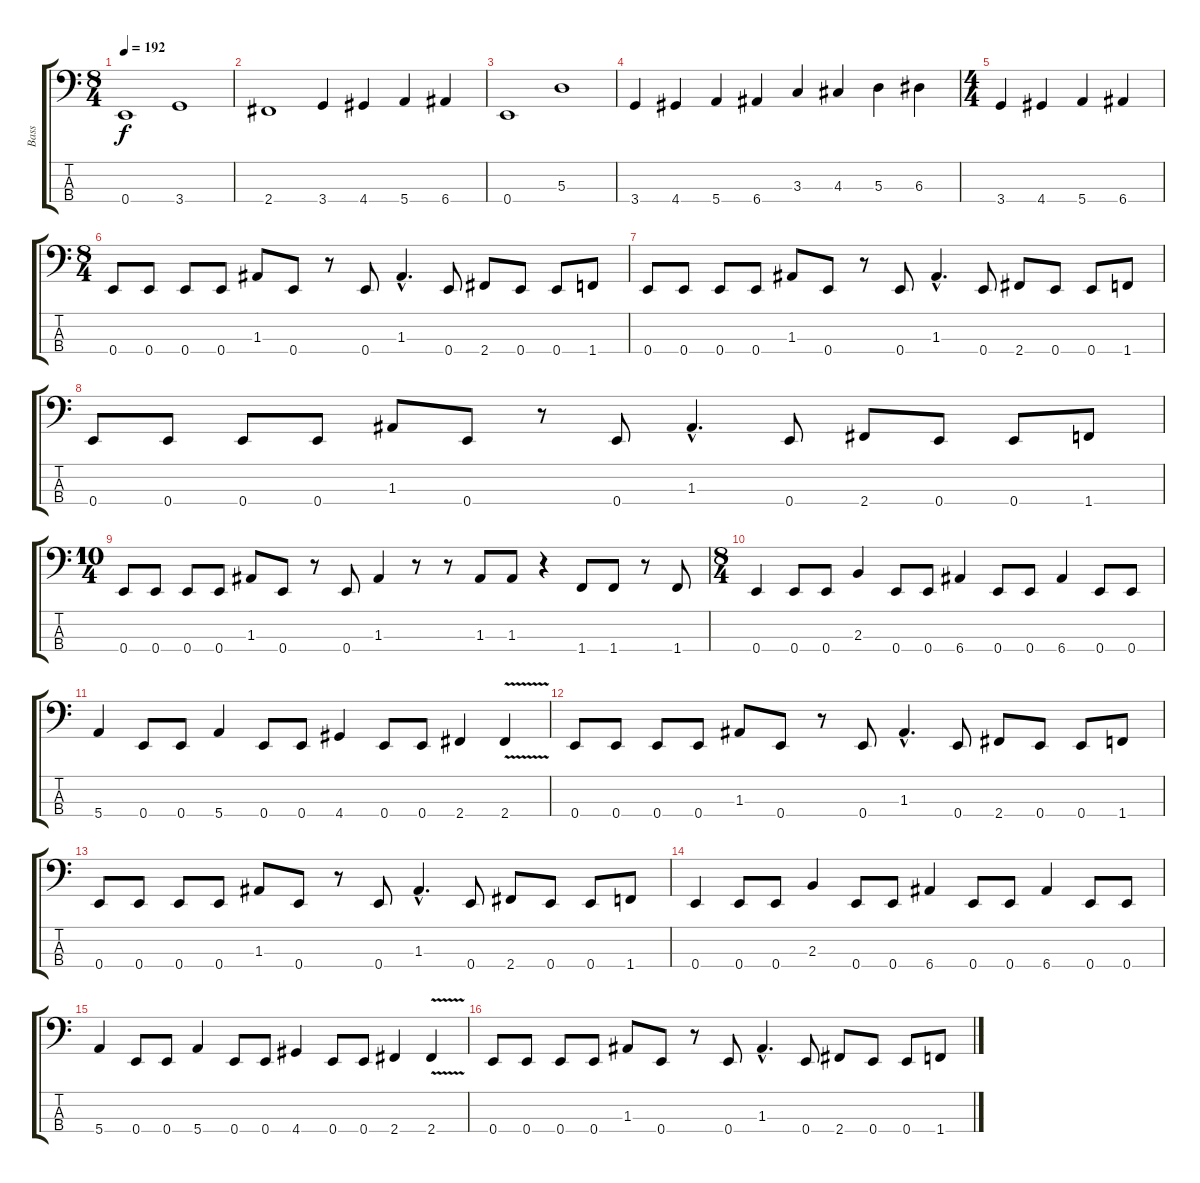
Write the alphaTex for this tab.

\track ("Bass" "Bass") {instrument electricbasspick}
\staff {score tabs}
\tuning (G2 D2 A1 E1) {hide}
\ts (8 4)
\tempo 192
\clef f4
\ks c
0.4.1{dy f} 3.4.1 |
2.4.1 3.4.4 4.4.4 5.4.4 6.4.4 |
0.4.1 5.3.1 |
3.4.4 4.4.4 5.4.4 6.4.4 3.3.4 4.3.4 5.3.4 6.3.4 |
\ts (4 4)
3.4.4 4.4.4 5.4.4 6.4.4 |
\ts (8 4)
0.4.8 0.4.8 0.4.8 0.4.8 1.3.8 0.4.8 r.8 0.4.8 1.3{hac}.4{d} 0.4.8 2.4.8 0.4.8 0.4.8 1.4.8 |
0.4.8 0.4.8 0.4.8 0.4.8 1.3.8 0.4.8 r.8 0.4.8 1.3{hac}.4{d} 0.4.8 2.4.8 0.4.8 0.4.8 1.4.8 |
0.4.8 0.4.8 0.4.8 0.4.8 1.3.8 0.4.8 r.8 0.4.8 1.3{hac}.4{d} 0.4.8 2.4.8 0.4.8 0.4.8 1.4.8 |
\ts (10 4)
0.4.8 0.4.8 0.4.8 0.4.8 1.3.8 0.4.8 r.8 0.4.8 1.3.4 r.8 r.8 1.3.8 1.3.8 r.4 1.4.8 1.4.8 r.8 1.4.8 |
\ts (8 4)
0.4.4 0.4.8 0.4.8 2.3.4 0.4.8 0.4.8 6.4.4 0.4.8 0.4.8 6.4.4 0.4.8 0.4.8 |
5.4.4 0.4.8 0.4.8 5.4.4 0.4.8 0.4.8 4.4.4 0.4.8 0.4.8 2.4.4 2.4{v}.4 |
0.4.8 0.4.8 0.4.8 0.4.8 1.3.8 0.4.8 r.8 0.4.8 1.3{hac}.4{d} 0.4.8 2.4.8 0.4.8 0.4.8 1.4.8 |
0.4.8 0.4.8 0.4.8 0.4.8 1.3.8 0.4.8 r.8 0.4.8 1.3{hac}.4{d} 0.4.8 2.4.8 0.4.8 0.4.8 1.4.8 |
0.4.4 0.4.8 0.4.8 2.3.4 0.4.8 0.4.8 6.4.4 0.4.8 0.4.8 6.4.4 0.4.8 0.4.8 |
5.4.4 0.4.8 0.4.8 5.4.4 0.4.8 0.4.8 4.4.4 0.4.8 0.4.8 2.4.4 2.4{v}.4 |
0.4.8 0.4.8 0.4.8 0.4.8 1.3.8 0.4.8 r.8 0.4.8 1.3{hac}.4{d} 0.4.8 2.4.8 0.4.8 0.4.8 1.4.8
